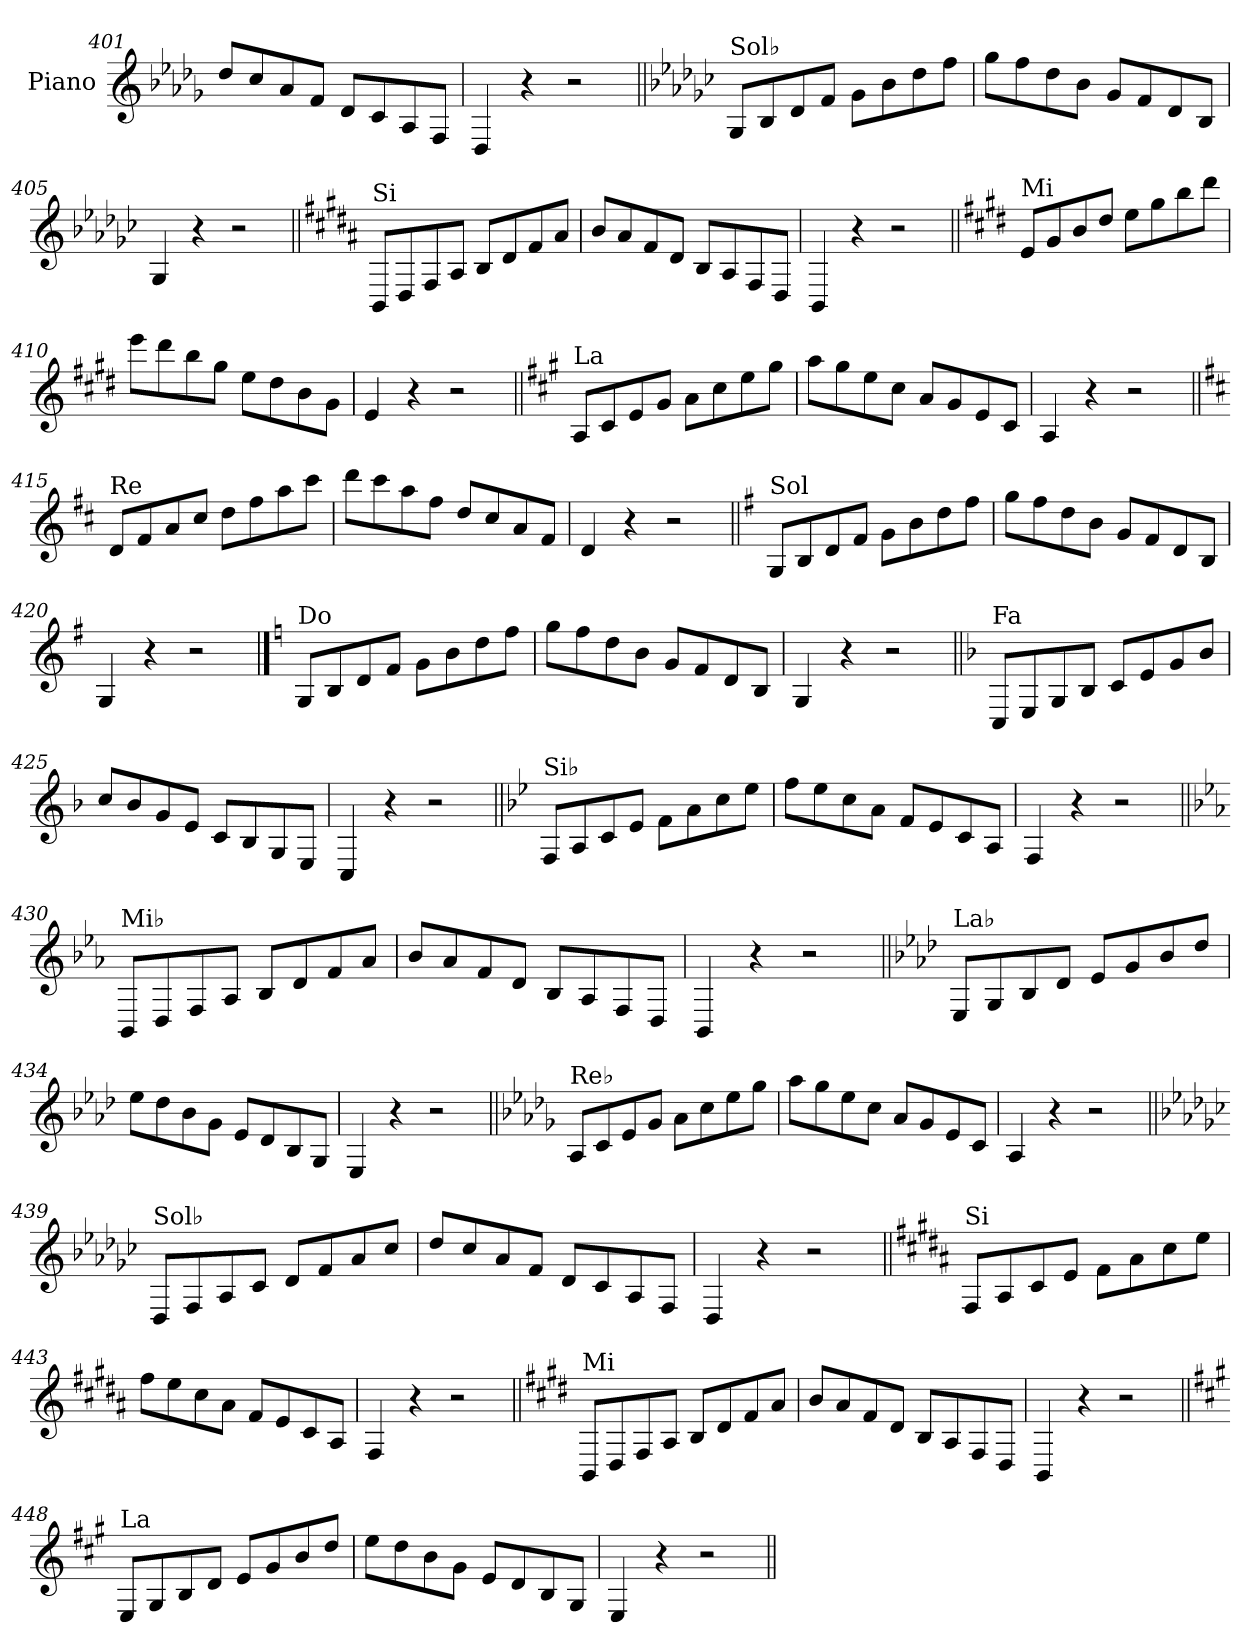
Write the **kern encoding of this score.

**kern
*part1
*staff1
*I"Piano
*I'Pno.
*clefG2
*k[b-e-a-d-g-]
=401
8dd-/L
8cc/
8a-/
8f/J
8d-/L
8c/
8A-/
8F/J
=402
4D-/
4r
2r
!!LO:LB:g=z
=403||
*k[b-e-a-d-g-c-]
!LO:TX:a:t=Sol♭
8G-/L
8B-/
8d-/
8f/J
8g-\L
8b-\
8dd-\
8ff\J
=404
8gg-\L
8ff\
8dd-\
8b-\J
8g-/L
8f/
8d-/
8B-/J
=405
4G-/
4r
2r
=406||
*k[f#c#g#d#a#]
!LO:TX:a:t=Si
8BB/L
8D#/
8F#/
8A#/J
8B/L
8d#/
8f#/
8a#/J
=407
8b/L
8a#/
8f#/
8d#/J
8B/L
8A#/
8F#/
8D#/J
=408
4BB/
4r
2r
!!LO:LB:g=z
=409||
*k[f#c#g#d#]
!LO:TX:a:t=Mi
8e/L
8g#/
8b/
8dd#/J
8ee\L
8gg#\
8bb\
8ddd#\J
=410
8eee\L
8ddd#\
8bb\
8gg#\J
8ee\L
8dd#\
8b\
8g#\J
=411
4e/
4r
2r
=412||
*k[f#c#g#]
!LO:TX:a:t=La
8A/L
8c#/
8e/
8g#/J
8a\L
8cc#\
8ee\
8gg#\J
=413
8aa\L
8gg#\
8ee\
8cc#\J
8a/L
8g#/
8e/
8c#/J
=414
4A/
4r
2r
!!LO:LB:g=z
=415||
*k[f#c#]
!LO:TX:a:t=Re
8d/L
8f#/
8a/
8cc#/J
8dd\L
8ff#\
8aa\
8ccc#\J
=416
8ddd\L
8ccc#\
8aa\
8ff#\J
8dd/L
8cc#/
8a/
8f#/J
=417
4d/
4r
2r
=418||
*k[f#]
!LO:TX:a:t=Sol
8G/L
8B/
8d/
8f#/J
8g\L
8b\
8dd\
8ff#\J
=419
8gg\L
8ff#\
8dd\
8b\J
8g/L
8f#/
8d/
8B/J
=420
4G/
4r
2r
!!LO:PB:g=z
==421
*k[]
!LO:TX:a:t=Do
8G/L
8B/
8d/
8f/J
8g\L
8b\
8dd\
8ff\J
=422
8gg\L
8ff\
8dd\
8b\J
8g/L
8f/
8d/
8B/J
=423
4G/
4r
2r
=424||
*k[b-]
!LO:TX:a:t=Fa
8C/L
8E/
8G/
8B-/J
8c/L
8e/
8g/
8b-/J
=425
8cc/L
8b-/
8g/
8e/J
8c/L
8B-/
8G/
8E/J
=426
4C/
4r
2r
!!LO:LB:g=z
=427||
*k[b-e-]
!LO:TX:a:t=Si♭
8F/L
8A/
8c/
8e-/J
8f\L
8a\
8cc\
8ee-\J
=428
8ff\L
8ee-\
8cc\
8a\J
8f/L
8e-/
8c/
8A/J
=429
4F/
4r
2r
=430||
*k[b-e-a-]
!LO:TX:a:t=Mi♭
8BB-/L
8D/
8F/
8A-/J
8B-/L
8d/
8f/
8a-/J
=431
8b-/L
8a-/
8f/
8d/J
8B-/L
8A-/
8F/
8D/J
=432
4BB-/
4r
2r
!!LO:LB:g=z
=433||
*k[b-e-a-d-]
!LO:TX:a:t=La♭
8E-/L
8G/
8B-/
8d-/J
8e-/L
8g/
8b-/
8dd-/J
=434
8ee-\L
8dd-\
8b-\
8g\J
8e-/L
8d-/
8B-/
8G/J
=435
4E-/
4r
2r
=436||
*k[b-e-a-d-g-]
!LO:TX:a:t=Re♭
8A-/L
8c/
8e-/
8g-/J
8a-\L
8cc\
8ee-\
8gg-\J
=437
8aa-\L
8gg-\
8ee-\
8cc\J
8a-/L
8g-/
8e-/
8c/J
=438
4A-/
4r
2r
!!LO:LB:g=z
=439||
*k[b-e-a-d-g-c-]
!LO:TX:a:t=Sol♭
8D-/L
8F/
8A-/
8c-/J
8d-/L
8f/
8a-/
8cc-/J
=440
8dd-/L
8cc-/
8a-/
8f/J
8d-/L
8c-/
8A-/
8F/J
=441
4D-/
4r
2r
=442||
*k[f#c#g#d#a#]
!LO:TX:a:t=Si
8F#/L
8A#/
8c#/
8e/J
8f#\L
8a#\
8cc#\
8ee\J
=443
8ff#\L
8ee\
8cc#\
8a#\J
8f#/L
8e/
8c#/
8A#/J
=444
4F#/
4r
2r
!!LO:LB:g=z
=445||
*k[f#c#g#d#]
!LO:TX:a:t=Mi
8BB/L
8D#/
8F#/
8A/J
8B/L
8d#/
8f#/
8a/J
=446
8b/L
8a/
8f#/
8d#/J
8B/L
8A/
8F#/
8D#/J
=447
4BB/
4r
2r
=448||
*k[f#c#g#]
!LO:TX:a:t=La
8E/L
8G#/
8B/
8d/J
8e/L
8g#/
8b/
8dd/J
=449
8ee\L
8dd\
8b\
8g#\J
8e/L
8d/
8B/
8G#/J
=450
4E/
4r
2r
=||
*-
